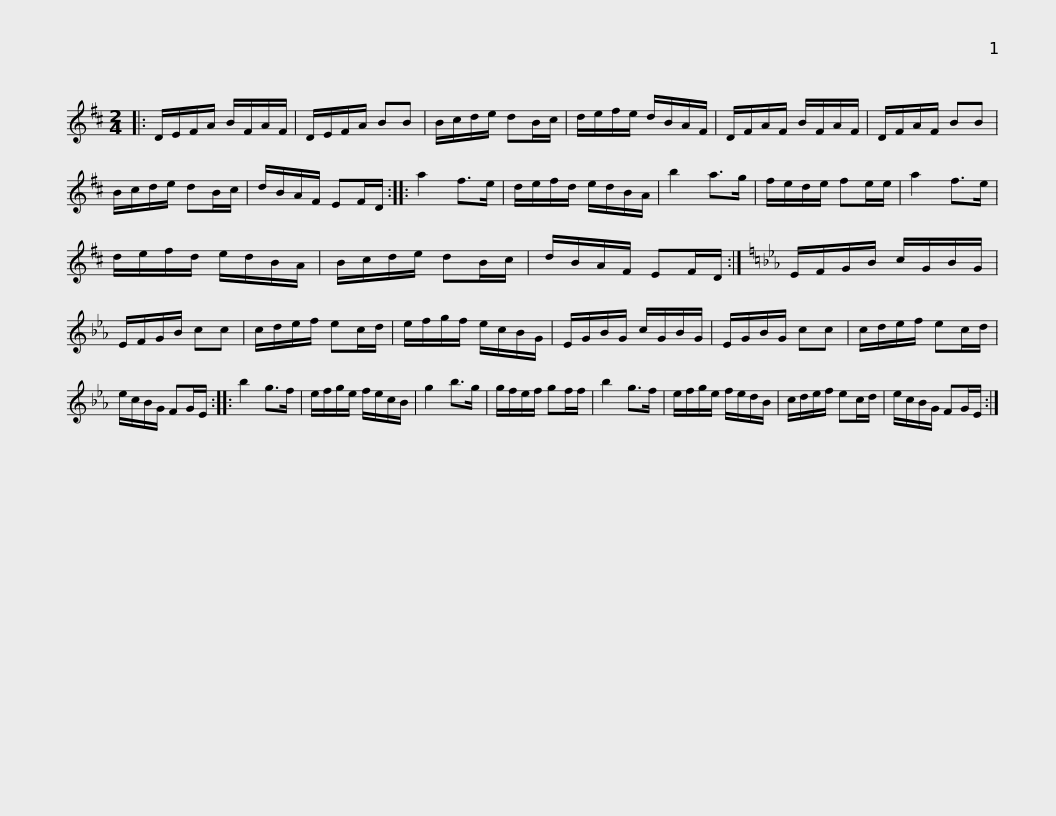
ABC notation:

X:1
L:1/8
M:2/4
I:linebreak $
K:D
V:1 treble
V:1
|: D/E/F/A/ B/F/A/F/ | D/E/F/A/ BB | B/c/d/e/ dB/c/ | d/e/f/e/ d/B/A/F/ | D/F/A/F/ B/F/A/F/ | %5
 D/F/A/F/ BB |$ B/c/d/e/ dB/c/ | d/B/A/F/ EF/D/ :: a2 f>e | d/e/f/d/ e/d/B/A/ | %10
 b2 a>g | f/e/d/e/ fe/e/ | a2 f>e |$ d/e/f/d/ e/d/B/A/ | B/c/d/e/ dB/c/ | %15
 d/B/A/F/ EF/D/ :|[K:Eb] E/F/G/B/ c/G/B/G/ | E/F/G/B/ cc | c/d/e/f/ ec/d/ |$ e/f/g/f/ e/c/B/G/ | %20
 E/G/B/G/ c/G/B/G/ | E/G/B/G/ cc | c/d/e/f/ ec/d/ | e/c/B/G/ FG/E/ :: b2 g>f |$ %25
 e/f/g/e/ f/e/c/B/ | g2 b>g | g/f/e/f/ gf/f/ | b2 g>f | e/f/g/e/ f/e/d/B/ | %30
 c/d/e/f/ ec/d/ | e/c/B/G/ FG/E/ :| %32
